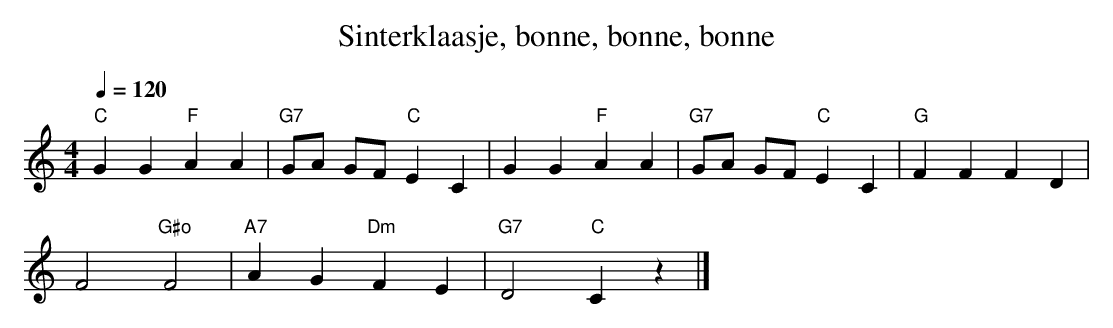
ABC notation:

X:1
T:Sinterklaasje, bonne, bonne, bonne
Q:1/4=120
M:4/4
L:1/8
K:C
"C"G2 G2 "F"A2 A2 | "G7"GA GF "C"E2 C2 | G2 G2 "F"A2 A2 | "G7"GA GF "C"E2 C2 | "G"F2 F2 F2 D2 |
F4 "G#o"F4 | "A7"A2 G2 "Dm"F2 E2 | "G7"D4 "C"C2 z2 |]
